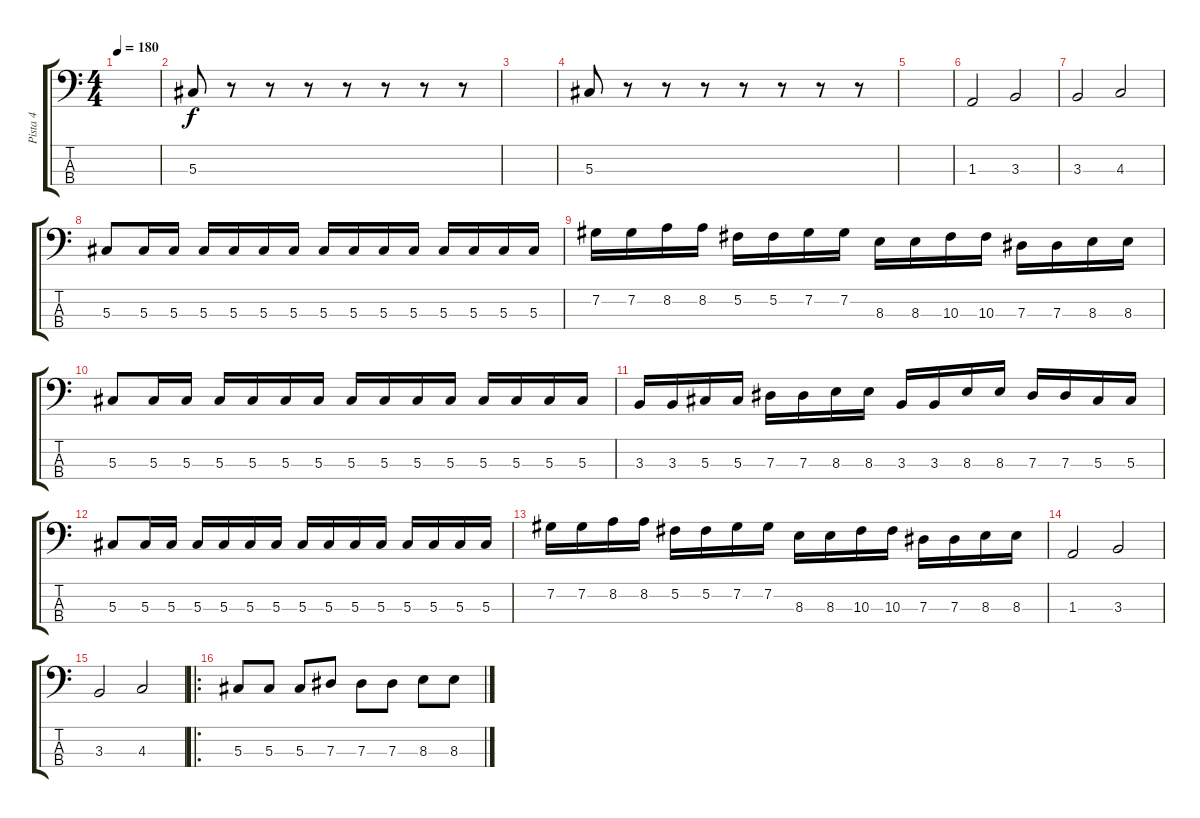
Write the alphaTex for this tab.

\track ("Pista 4" "Pista 4") {instrument electricbassfinger}
\staff {score tabs}
\tuning (Gb2 Db2 Ab1 Eb1) {hide}
\ts (4 4)
\tempo 180
\clef f4
\ks c
|
5.3.8 r.8 r.8 r.8 r.8 r.8 r.8 r.8 |
|
5.3.8 r.8 r.8 r.8 r.8 r.8 r.8 r.8 |
|
1.3.2 3.3.2 |
3.3.2 4.3.2 |
5.3.8 5.3.16 5.3.16 5.3.16 5.3.16 5.3.16 5.3.16 5.3.16 5.3.16 5.3.16 5.3.16 5.3.16 5.3.16 5.3.16 5.3.16 |
7.2.16 7.2.16 8.2.16 8.2.16 5.2.16 5.2.16 7.2.16 7.2.16 8.3.16 8.3.16 10.3.16 10.3.16 7.3.16 7.3.16 8.3.16 8.3.16 |
5.3.8 5.3.16 5.3.16 5.3.16 5.3.16 5.3.16 5.3.16 5.3.16 5.3.16 5.3.16 5.3.16 5.3.16 5.3.16 5.3.16 5.3.16 |
3.3.16 3.3.16 5.3.16 5.3.16 7.3.16 7.3.16 8.3.16 8.3.16 3.3.16 3.3.16 8.3.16 8.3.16 7.3.16 7.3.16 5.3.16 5.3.16 |
5.3.8 5.3.16 5.3.16 5.3.16 5.3.16 5.3.16 5.3.16 5.3.16 5.3.16 5.3.16 5.3.16 5.3.16 5.3.16 5.3.16 5.3.16 |
7.2.16 7.2.16 8.2.16 8.2.16 5.2.16 5.2.16 7.2.16 7.2.16 8.3.16 8.3.16 10.3.16 10.3.16 7.3.16 7.3.16 8.3.16 8.3.16 |
1.3.2 3.3.2 |
3.3.2 4.3.2 |
\ro
5.3.8 5.3.8 5.3.8 7.3.8 7.3.8 7.3.8 8.3.8 8.3.8
